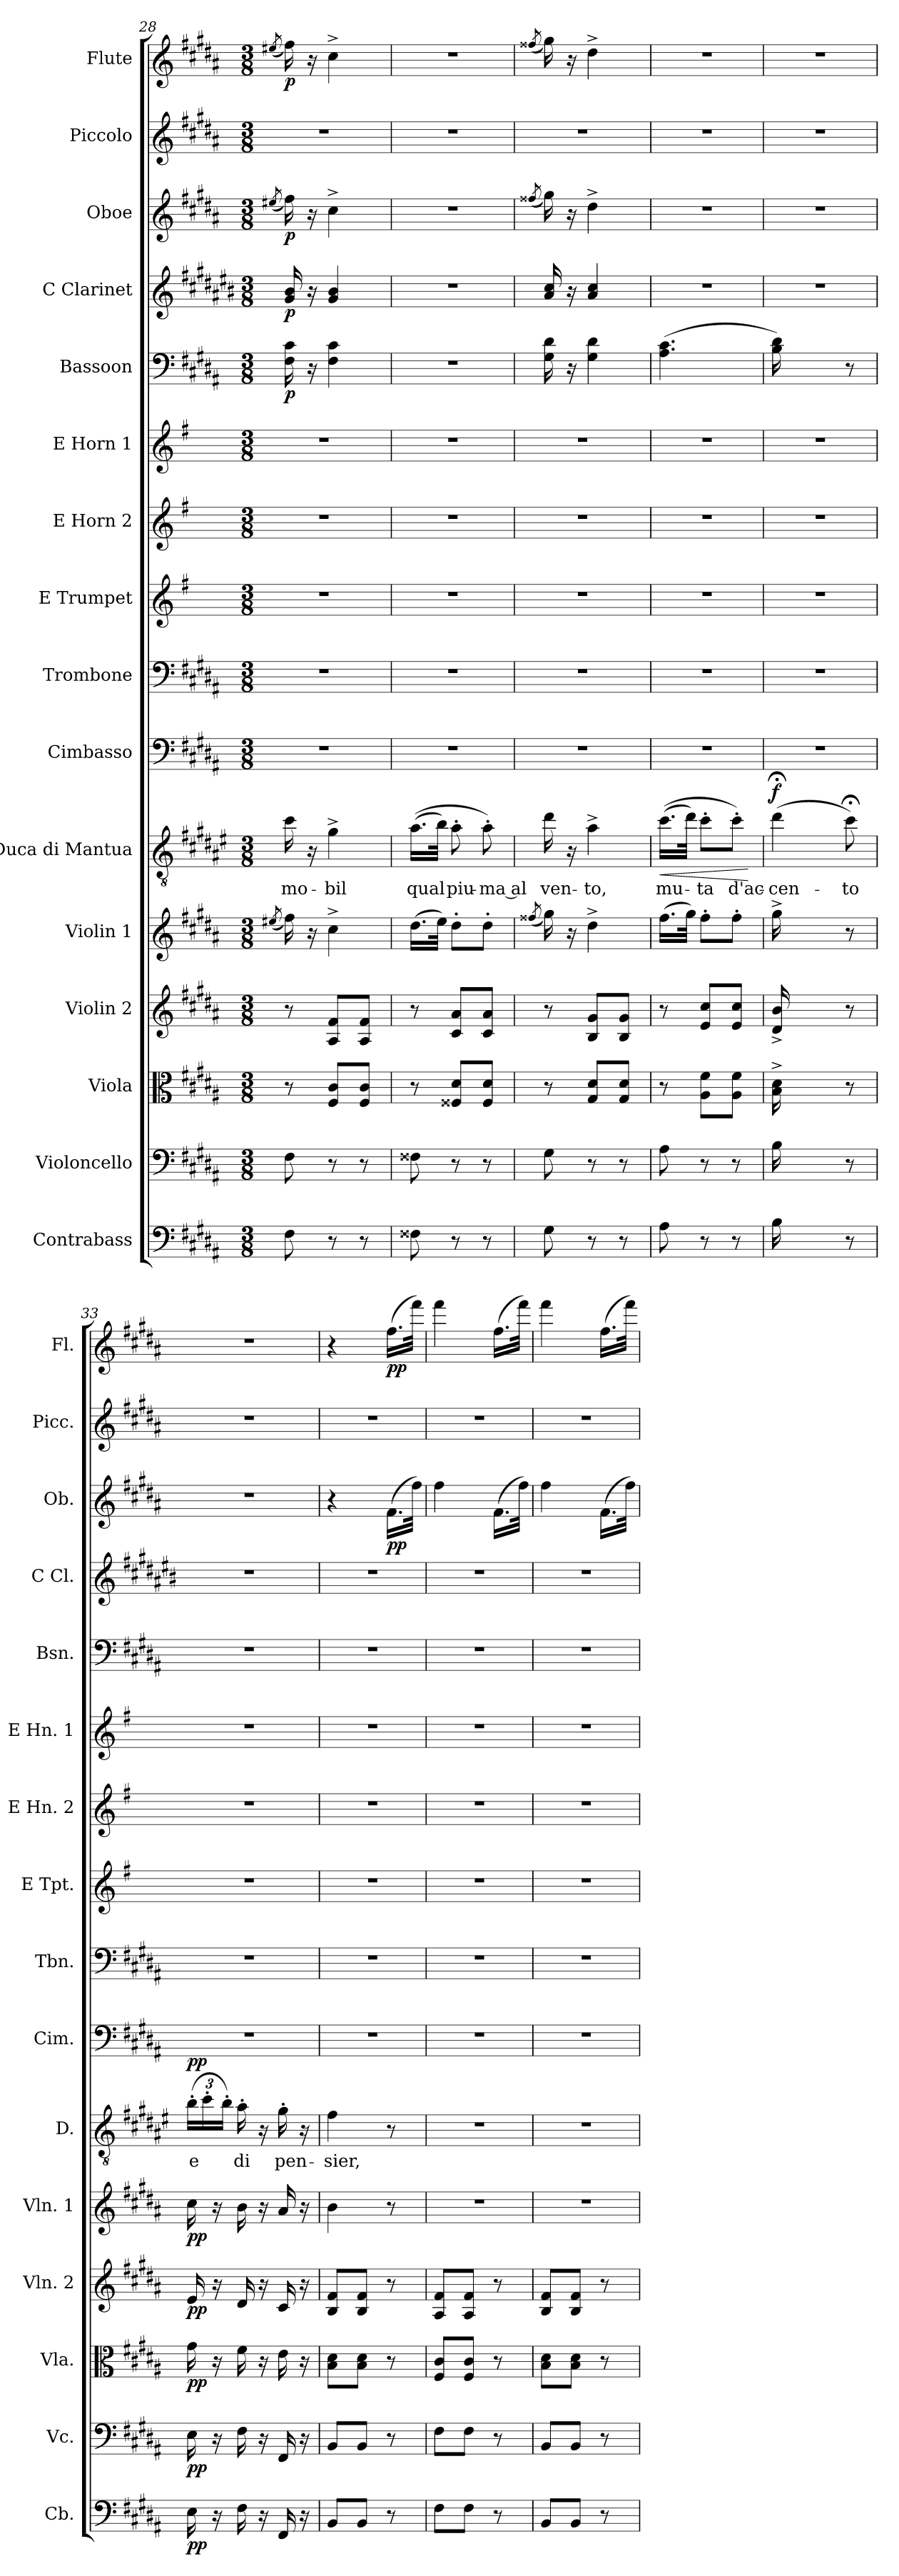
**kern	**dynam	**kern	**dynam	**kern	**dynam	**kern	**dynam	**kern	**dynam	**kern	**text	**dynam	**kern	**kern	**kern	**kern	**kern	**kern	**dynam	**kern	**dynam	**kern	**dynam	**kern	**kern	**dynam
*part16	*part16	*part15	*part15	*part14	*part14	*part13	*part13	*part12	*part12	*part11	*part11	*part11	*part10	*part9	*part8	*part7	*part6	*part5	*part5	*part4	*part4	*part3	*part3	*part2	*part1	*part1
*staff16	*staff16	*staff15	*staff15	*staff14	*staff14	*staff13	*staff13	*staff12	*staff12	*staff11	*staff11	*staff11	*staff10	*staff9	*staff8	*staff7	*staff6	*staff5	*staff5	*staff4	*staff4	*staff3	*staff3	*staff2	*staff1	*staff1
*I"Contrabass	*	*I"Violoncello	*	*I"Viola	*	*I"Violin 2	*	*I"Violin 1	*	*I"Duca di Mantua	*	*	*I"Cimbasso	*I"Trombone	*I"E Trumpet	*I"E Horn 2	*I"E Horn 1	*I"Bassoon	*	*I"C Clarinet	*	*I"Oboe	*	*I"Piccolo	*I"Flute	*
*I'Cb.	*	*I'Vc.	*	*I'Vla.	*	*I'Vln. 2	*	*I'Vln. 1	*	*I'D.	*	*	*I'Cim.	*I'Tbn.	*I'E Tpt.	*I'E Hn. 2	*I'E Hn. 1	*I'Bsn.	*	*I'C Cl.	*	*I'Ob.	*	*I'Picc.	*I'Fl.	*
*clefF4	*	*clefF4	*	*clefC3	*	*clefG2	*	*clefG2	*	*clefGv2	*	*	*clefF4	*clefF4	*clefG2	*clefG2	*clefG2	*clefF4	*	*clefG2	*	*clefG2	*	*clefG2	*clefG2	*
*ITrd7c12	*	*	*	*	*	*	*	*	*	*ITrd4c7	*	*	*	*	*ITrd-2c-4	*ITrd5c8	*ITrd5c8	*	*	*ITrd1c2	*	*	*	*ITrd-7c-12	*	*
*k[f#c#g#d#a#]	*	*k[f#c#g#d#a#]	*	*k[f#c#g#d#a#]	*	*k[f#c#g#d#a#]	*	*k[f#c#g#d#a#]	*	*k[f#c#g#d#a#]	*	*	*k[f#c#g#d#a#]	*k[f#c#g#d#a#]	*k[f#c#g#d#a#]	*k[f#c#g#d#a#]	*k[f#c#g#d#a#]	*k[f#c#g#d#a#]	*	*k[f#c#g#d#a#]	*	*k[f#c#g#d#a#]	*	*k[f#c#g#d#a#]	*k[f#c#g#d#a#]	*
*M3/8	*	*M3/8	*	*M3/8	*	*M3/8	*	*M3/8	*	*M3/8	*	*	*M3/8	*M3/8	*M3/8	*M3/8	*M3/8	*M3/8	*	*M3/8	*	*M3/8	*	*M3/8	*M3/8	*
=28	=28	=28	=28	=28	=28	=28	=28	=28	=28	=28	=28	=28	=28	=28	=28	=28	=28	=28	=28	=28	=28	=28	=28	=28	=28	=28
.	.	.	.	.	.	.	.	(<8qee#X/	.	.	.	.	.	.	.	.	.	.	.	.	.	(<8qee#X/	.	.	(<8qee#X/	.
!	!	!	!	!	!	!	!	!	!	!	!LO:LY:b	!	!	!	!	!	!	!	!LO:DY:b	!	!LO:DY:b	!	!LO:DY:b	!	!	!LO:DY:b
8FF#\	.	8F#\	.	8r	.	8r	.	16ff#\)	.	16f#\	mo-	.	4.r	4.r	4.r	4.r	4.r	16F#\ 16c#\	p	16f#/ 16a#/	p	16ff#\)	p	4.r	16ff#\)	p
.	.	.	.	.	.	.	.	16r	.	16r	.	.	.	.	.	.	.	16r	.	16r	.	16r	.	.	16r	.
!	!	!	!	!	!	!	!	!	!	!	!LO:LY:b	!	!	!	!	!	!	!	!	!	!	!	!	!	!	!
8r	.	8r	.	8F#/ 8c#/L	.	8A#/ 8f#/L	.	4cc#^\	.	4c#^\	-bil	.	.	.	.	.	.	4F#\ 4c#\	.	4f#/ 4a#/	.	4cc#^\	.	.	4cc#^\	.
8r	.	8r	.	8F#/ 8c#/J	.	8A#/ 8f#/J	.	.	.	.	.	.	.	.	.	.	.	.	.	.	.	.	.	.	.	.
=29	=29	=29	=29	=29	=29	=29	=29	=29	=29	=29	=29	=29	=29	=29	=29	=29	=29	=29	=29	=29	=29	=29	=29	=29	=29	=29
!	!	!	!	!	!	!	!	!	!	!	!LO:LY:b	!	!	!	!	!	!	!	!	!	!	!	!	!	!	!
8FF##X\	.	8F##X\	.	8r	.	8r	.	(>16.dd#\LL	.	(>(>16.d#\LL	qual	.	4.r	4.r	4.r	4.r	4.r	4.r	.	4.r	.	4.r	.	4.r	4.r	.
.	.	.	.	.	.	.	.	32ee\JJk)	.	32e\JJk)	.	.	.	.	.	.	.	.	.	.	.	.	.	.	.	.
!	!	!	!	!	!	!	!	!	!	!	!LO:LY:b	!	!	!	!	!	!	!	!	!	!	!	!	!	!	!
8r	.	8r	.	8F##X/ 8d#/L	.	8c#/ 8a#/L	.	8dd#'\L	.	8d#'\	piu-	.	.	.	.	.	.	.	.	.	.	.	.	.	.	.
!	!	!	!	!	!	!	!	!	!	!	!LO:LY:b	!	!	!	!	!	!	!	!	!	!	!	!	!	!	!
8r	.	8r	.	8F##/ 8d#/J	.	8c#/ 8a#/J	.	8dd#'\J	.	8d#'\)	ma al	.	.	.	.	.	.	.	.	.	.	.	.	.	.	.
=30	=30	=30	=30	=30	=30	=30	=30	=30	=30	=30	=30	=30	=30	=30	=30	=30	=30	=30	=30	=30	=30	=30	=30	=30	=30	=30
.	.	.	.	.	.	.	.	(<8qff##X/	.	.	.	.	.	.	.	.	.	.	.	.	.	(<8qff##X/	.	.	(<8qff##X/	.
!	!	!	!	!	!	!	!	!	!	!	!LO:LY:b	!	!	!	!	!	!	!	!	!	!	!	!	!	!	!
8GG#\	.	8G#\	.	8r	.	8r	.	16gg#\)	.	16g#\	ven-	.	4.r	4.r	4.r	4.r	4.r	16G#\ 16d#\	.	16g#/ 16b/	.	16gg#\)	.	4.r	16gg#\)	.
.	.	.	.	.	.	.	.	16r	.	16r	.	.	.	.	.	.	.	16r	.	16r	.	16r	.	.	16r	.
!	!	!	!	!	!	!	!	!	!	!	!LO:LY:b	!	!	!	!	!	!	!	!	!	!	!	!	!	!	!
8r	.	8r	.	8G#/ 8d#/L	.	8B/ 8g#/L	.	4dd#^\	.	4d#^\	-to,	.	.	.	.	.	.	4G#\ 4d#\	.	4g#/ 4b/	.	4dd#^\	.	.	4dd#^\	.
8r	.	8r	.	8G#/ 8d#/J	.	8B/ 8g#/J	.	.	.	.	.	.	.	.	.	.	.	.	.	.	.	.	.	.	.	.
=31	=31	=31	=31	=31	=31	=31	=31	=31	=31	=31	=31	=31	=31	=31	=31	=31	=31	=31	=31	=31	=31	=31	=31	=31	=31	=31
*	*	*	*	*	*	*	*	*	*	*	*	*	*	*	*	*	*	*	*	*	*	*	*	*	*MM68	*
!	!	!	!	!	!	!	!	!	!	!	!LO:LY:b	!LO:HP:b	!	!	!	!	!	!	!	!	!	!	!	!	!	!
*	*	*	*	*	*	*	*	*	*	*	*	*	*	*	*	*	*	*	*	*	*	*	*	*	*^	*
*	*	*	*	*	*	*	*	*	*	*	*	*	*	*	*	*	*	*	*	*	*	*	*	*	*	*^	*
8AA#\	.	8A#\	.	8r	.	8r	.	(>16.ff#\LL	.	(>(>16.f#\LL	mu-	<	4.r	4.r	4.r	4.r	4.r	(>4.A#\ 4.c#\	.	4.r	.	4.r	.	4.r	4.r	8ryy	4ryy	.
.	.	.	.	.	.	.	.	32gg#\JJk)	.	32g#\JJk)	.	.	.	.	.	.	.	.	.	.	.	.	.	.	.	.	.	.
*	*	*	*	*	*	*	*	*	*	*	*	*	*	*	*	*	*	*	*	*	*	*	*	*	*MM67	*	*	*
!	!	!	!	!	!	!	!	!	!	!	!LO:LY:b	!	!	!	!	!	!	!	!	!	!	!	!	!	!	!	!	!
8r	.	8r	.	8A#\ 8f#\L	.	8e/ 8cc#/L	.	8ff#'\L	.	8f#'\L	-ta	.	.	.	.	.	.	.	.	.	.	.	.	.	.	4ryy	.	.
*	*	*	*	*	*	*	*	*	*	*	*	*	*	*	*	*	*	*	*	*	*	*	*	*	*MM66	*	*	*
!	!	!	!	!	!	!	!	!	!	!	!LO:LY:b	!	!	!	!	!	!	!	!	!	!	!	!	!	!	!	!	!
8r	.	8r	.	8A#\ 8f#\J	.	8e/ 8cc#/J	.	8ff#'\J	.	8f#'\J)	d'ac-	.	.	.	.	.	.	.	.	.	.	.	.	.	.	.	8ryy	.
.	.	.	.	.	.	.	.	.	.	.	.	[	.	.	.	.	.	.	.	.	.	.	.	.	.	.	.	.
*	*	*	*	*	*	*	*	*	*	*	*	*	*	*	*	*	*	*	*	*	*	*	*	*	*v	*v	*v	*
=32	=32	=32	=32	=32	=32	=32	=32	=32	=32	=32	=32	=32	=32	=32	=32	=32	=32	=32	=32	=32	=32	=32	=32	=32	=32	=32
*	*	*	*	*	*	*	*	*	*	*	*	*	*	*	*	*	*	*	*	*	*	*	*	*	*MM65	*
*	*	*	*	*	*	*	*	*	*	*	*	*	*	*	*	*	*	*	*	*	*	*	*	*	*^	*
*	*	*	*	*	*	*	*	*	*	*	*	*	*	*	*	*	*	*	*	*	*	*	*	*	*	*^	*
!	!	!	!	!	!	!	!	!	!	!	!LO:LY:b	!LO:DY:b	!	!	!	!	!	!	!	!	!	!	!	!	!	!	!	!
*	*	*	*	*	*	*	*	*	*	*	*	*	*	*	*	*	*	*	*	*	*	*	*	*	*v	*v	*v	*
16BB\	.	16B\	.	16B\^ 16d#\^	.	16d#/^ 16b/^	.	16gg#^\	.	(>4g#;<\	-cen-	f	4.r	4.r	4.r	4.r	4.r	16B\ 16d#\)	.	4.r	.	4.r	.	4.r	4.r	.
16ryy	.	16ryy	.	16ryy	.	16ryy	.	16ryy	.	.	.	.	.	.	.	.	.	16ryy	.	.	.	.	.	.	.	.
8r;<yy	.	8r;<yy	.	8r;<yy	.	8r;<yy	.	8r;<yy	.	.	.	.	.	.	.	.	.	8r;<yy	.	.	.	.	.	.	.	.
!	!	!	!	!	!	!	!	!	!	!	!LO:LY:b	!	!	!	!	!	!	!	!	!	!	!	!	!	!	!
8r	.	8r	.	8r	.	8r	.	8r	.	8f#;<\)	-to	.	.	.	.	.	.	8r	.	.	.	.	.	.	.	.
=33	=33	=33	=33	=33	=33	=33	=33	=33	=33	=33	=33	=33	=33	=33	=33	=33	=33	=33	=33	=33	=33	=33	=33	=33	=33	=33
*	*	*	*	*	*	*	*	*	*	*Xbrackettup	*	*	*	*	*	*	*	*	*	*	*	*	*	*	*	*
*	*	*	*	*	*	*	*	*	*	*	*	*	*	*	*	*	*	*	*	*	*	*	*	*	*MM69	*
!	!LO:DY:b	!	!LO:DY:b	!	!LO:DY:b	!	!LO:DY:b	!	!LO:DY:b	!	!LO:LY:b	!LO:DY:b	!	!	!	!	!	!	!	!	!	!	!	!	!	!
16EE\	pp	16E\	pp	16g#\	pp	16e/	pp	16cc#\	pp	(>24e'\LL	e	pp	4.r	4.r	4.r	4.r	4.r	4.r	.	4.r	.	4.r	.	4.r	4.r	.
.	.	.	.	.	.	.	.	.	.	24f#'\	.	.	.	.	.	.	.	.	.	.	.	.	.	.	.	.
16r	.	16r	.	16r	.	16r	.	16r	.	.	.	.	.	.	.	.	.	.	.	.	.	.	.	.	.	.
.	.	.	.	.	.	.	.	.	.	24e'\JJ)	.	.	.	.	.	.	.	.	.	.	.	.	.	.	.	.
!	!	!	!	!	!	!	!	!	!	!	!LO:LY:b	!	!	!	!	!	!	!	!	!	!	!	!	!	!	!
16FF#\	.	16F#\	.	16f#\	.	16d#/	.	16b\	.	16d#'\	di	.	.	.	.	.	.	.	.	.	.	.	.	.	.	.
16r	.	16r	.	16r	.	16r	.	16r	.	16r	.	.	.	.	.	.	.	.	.	.	.	.	.	.	.	.
!	!	!	!	!	!	!	!	!	!	!	!LO:LY:b	!	!	!	!	!	!	!	!	!	!	!	!	!	!	!
16FFF#/	.	16FF#/	.	16e\	.	16c#/	.	16a#/	.	16c#'\	pen-	.	.	.	.	.	.	.	.	.	.	.	.	.	.	.
16r	.	16r	.	16r	.	16r	.	16r	.	16r	.	.	.	.	.	.	.	.	.	.	.	.	.	.	.	.
=34	=34	=34	=34	=34	=34	=34	=34	=34	=34	=34	=34	=34	=34	=34	=34	=34	=34	=34	=34	=34	=34	=34	=34	=34	=34	=34
!	!	!	!	!	!	!	!	!	!	!	!LO:LY:b	!	!	!	!	!	!	!	!	!	!	!	!	!	!	!
8BBB/L	.	8BB/L	.	8B\ 8d#\L	.	8B/ 8f#/L	.	4b\	.	4B\	-sier,	.	4.r	4.r	4.r	4.r	4.r	4.r	.	4.r	.	4r	.	4.r	4r	.
8BBB/J	.	8BB/J	.	8B\ 8d#\J	.	8B/ 8f#/J	.	.	.	.	.	.	.	.	.	.	.	.	.	.	.	.	.	.	.	.
!	!	!	!	!	!	!	!	!	!	!	!	!	!	!	!	!	!	!	!	!	!	!	!LO:DY:b	!	!	!LO:DY:b
8r	.	8r	.	8r	.	8r	.	8r	.	8r	.	.	.	.	.	.	.	.	.	.	.	(>16.f#\LL	pp	.	(>16.ff#\LL	pp
.	.	.	.	.	.	.	.	.	.	.	.	.	.	.	.	.	.	.	.	.	.	32ff#\JJk)	.	.	32fff#\JJk)	.
=35	=35	=35	=35	=35	=35	=35	=35	=35	=35	=35	=35	=35	=35	=35	=35	=35	=35	=35	=35	=35	=35	=35	=35	=35	=35	=35
8FF#\L	.	8F#\L	.	8F#/ 8c#/L	.	8A#/ 8f#/L	.	4.r	.	4.r	.	.	4.r	4.r	4.r	4.r	4.r	4.r	.	4.r	.	4ff#\	.	4.r	4fff#\	.
8FF#\J	.	8F#\J	.	8F#/ 8c#/J	.	8A#/ 8f#/J	.	.	.	.	.	.	.	.	.	.	.	.	.	.	.	.	.	.	.	.
8r	.	8r	.	8r	.	8r	.	.	.	.	.	.	.	.	.	.	.	.	.	.	.	(>16.f#\LL	.	.	(>16.ff#\LL	.
.	.	.	.	.	.	.	.	.	.	.	.	.	.	.	.	.	.	.	.	.	.	32ff#\JJk)	.	.	32fff#\JJk)	.
=36	=36	=36	=36	=36	=36	=36	=36	=36	=36	=36	=36	=36	=36	=36	=36	=36	=36	=36	=36	=36	=36	=36	=36	=36	=36	=36
8BBB/L	.	8BB/L	.	8B\ 8d#\L	.	8B/ 8f#/L	.	4.r	.	4.r	.	.	4.r	4.r	4.r	4.r	4.r	4.r	.	4.r	.	4ff#\	.	4.r	4fff#\	.
8BBB/J	.	8BB/J	.	8B\ 8d#\J	.	8B/ 8f#/J	.	.	.	.	.	.	.	.	.	.	.	.	.	.	.	.	.	.	.	.
8r	.	8r	.	8r	.	8r	.	.	.	.	.	.	.	.	.	.	.	.	.	.	.	(>16.f#\LL	.	.	(>16.ff#\LL	.
.	.	.	.	.	.	.	.	.	.	.	.	.	.	.	.	.	.	.	.	.	.	32ff#\JJk)	.	.	32fff#\JJk)	.
=	=	=	=	=	=	=	=	=	=	=	=	=	=	=	=	=	=	=	=	=	=	=	=	=	=	=
*-	*-	*-	*-	*-	*-	*-	*-	*-	*-	*-	*-	*-	*-	*-	*-	*-	*-	*-	*-	*-	*-	*-	*-	*-	*-	*-
